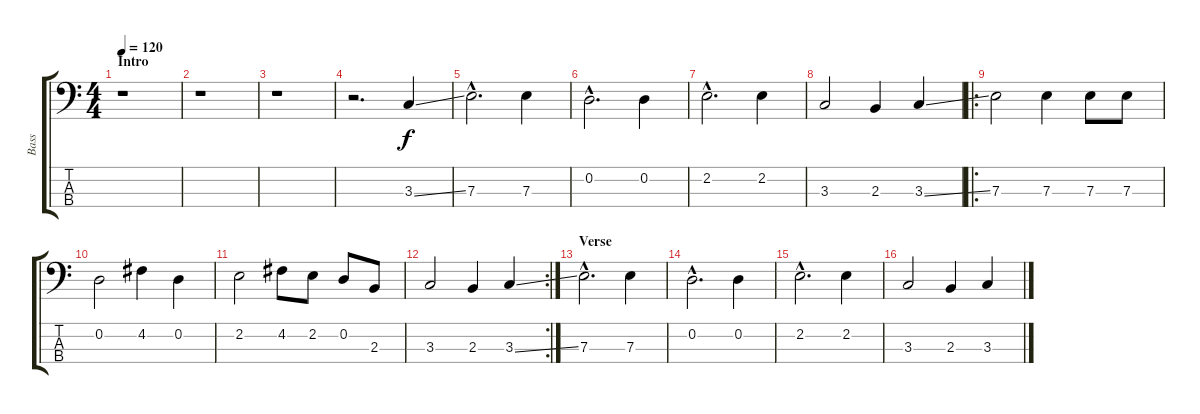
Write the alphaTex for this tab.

\track ("Bass" "Bass") {instrument electricbassfinger}
\staff {score tabs}
\tuning (G2 D2 A1 E1) {hide}
\ts (4 4)
\section ("" "Intro")
\tempo 120
\clef f4
\ks c
r.1{dy f instrument electricbassfinger} |
r.1 |
r.1 |
r.2{d} 3.3{ss}.4 |
7.3{hac}.2{d} 7.3.4 |
0.2{hac}.2{d} 0.2.4 |
2.2{hac}.2{d} 2.2.4 |
3.3.2 2.3.4 3.3{ss}.4 |
\ro
7.3.2 7.3.4 7.3.8 7.3.8 |
0.2.2 4.2.4 0.2.4 |
2.2.2 4.2.8 2.2.8 0.2.8 2.3.8 |
\rc 2
3.3.2 2.3.4 3.3{ss}.4 |
\section ("" "Verse")
7.3{hac}.2{d} 7.3.4 |
0.2{hac}.2{d} 0.2.4 |
2.2{hac}.2{d} 2.2.4 |
3.3.2 2.3.4 3.3{ss}.4
